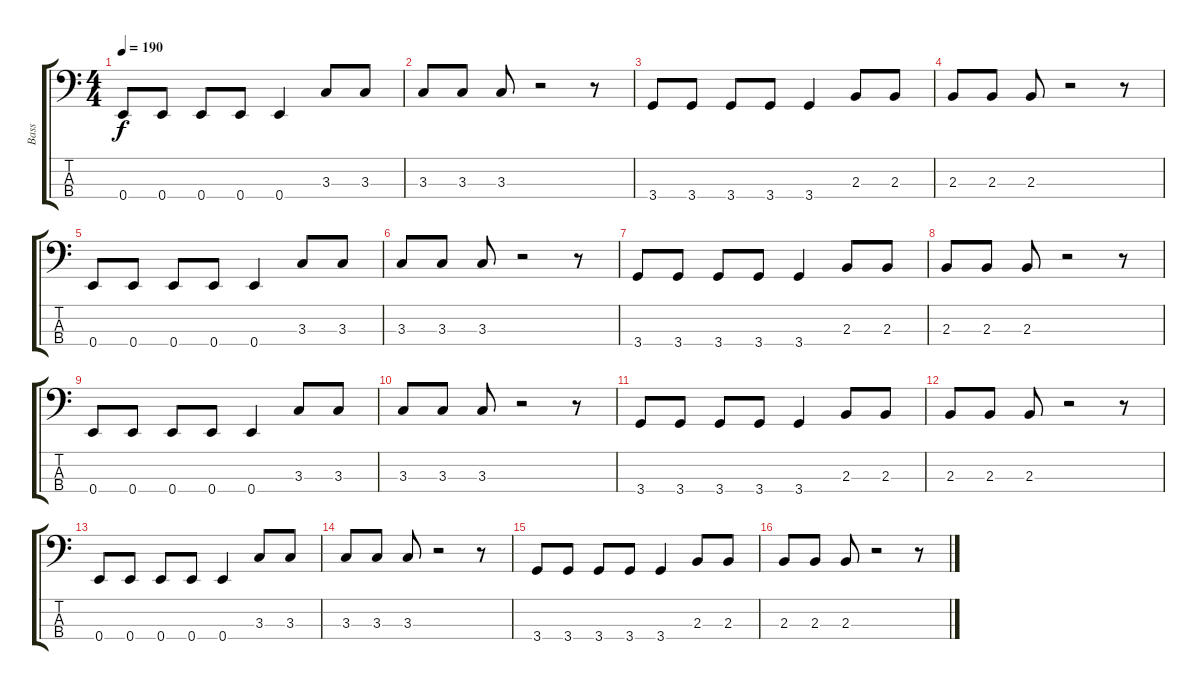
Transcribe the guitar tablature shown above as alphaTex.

\track ("Bass" "Bass") {instrument electricbassfinger}
\staff {score tabs}
\tuning (G2 D2 A1 E1) {hide}
\ts (4 4)
\tempo 190
\clef f4
\ks c
0.4.8{dy f} 0.4.8 0.4.8 0.4.8 0.4.4 3.3.8 3.3.8 |
3.3.8 3.3.8 3.3.8 r.2 r.8 |
3.4.8 3.4.8 3.4.8 3.4.8 3.4.4 2.3.8 2.3.8 |
2.3.8 2.3.8 2.3.8 r.2 r.8 |
0.4.8 0.4.8 0.4.8 0.4.8 0.4.4 3.3.8 3.3.8 |
3.3.8 3.3.8 3.3.8 r.2 r.8 |
3.4.8 3.4.8 3.4.8 3.4.8 3.4.4 2.3.8 2.3.8 |
2.3.8 2.3.8 2.3.8 r.2 r.8 |
0.4.8 0.4.8 0.4.8 0.4.8 0.4.4 3.3.8 3.3.8 |
3.3.8 3.3.8 3.3.8 r.2 r.8 |
3.4.8 3.4.8 3.4.8 3.4.8 3.4.4 2.3.8 2.3.8 |
2.3.8 2.3.8 2.3.8 r.2 r.8 |
0.4.8 0.4.8 0.4.8 0.4.8 0.4.4 3.3.8 3.3.8 |
3.3.8 3.3.8 3.3.8 r.2 r.8 |
3.4.8 3.4.8 3.4.8 3.4.8 3.4.4 2.3.8 2.3.8 |
2.3.8 2.3.8 2.3.8 r.2 r.8
